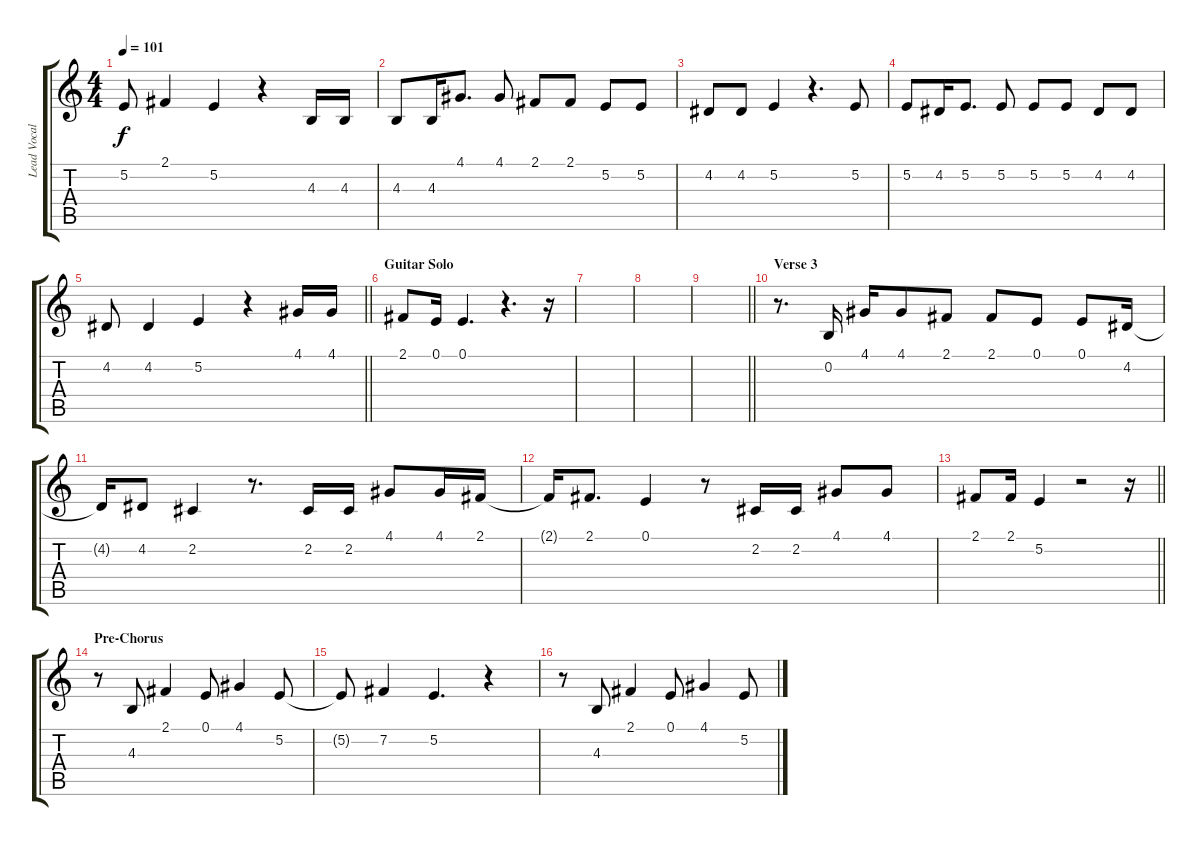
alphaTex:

\track ("Lead Vocal (Tyson)" "Lead Vocal") {instrument tenorsax}
\staff {score tabs}
\tuning (E4 B3 G3 D3 A2 E2) {hide}
\ts (4 4)
\tempo 101
\clef g2
\ks c
5.2.8{dy f} 2.1.4 5.2.4 r.4 4.3.16 4.3.16 |
4.3.8 4.3.16 4.1.8{d} 4.1.8 2.1.8 2.1.8 5.2.8 5.2.8 |
4.2.8 4.2.8 5.2.4 r.4{d} 5.2.8 |
5.2.8 4.2.16 5.2.8{d} 5.2.8 5.2.8 5.2.8 4.2.8 4.2.8 |
\barLineRight lightlight
4.2.8 4.2.4 5.2.4 r.4 4.1.16 4.1.16 |
\section ("" "Guitar Solo")
2.1.8 0.1.16 0.1.4{d} r.4{d} r.16 |
|
|
\barLineRight lightlight
|
\section ("" "Verse 3")
r.8{d} 0.2.16 4.1.16 4.1.8 2.1.8 2.1.8 0.1.8 0.1.8 4.2.16 |
4.2{t}.16 4.2.8 2.2.4 r.8{d} 2.2.16 2.2.16 4.1.8 4.1.16 2.1.16 |
2.1{t}.16 2.1.8{d} 0.1.4 r.8 2.2.16 2.2.16 4.1.8 4.1.8 |
\barLineRight lightlight
2.1.8 2.1.16 5.2.4 r.2 r.16 |
\section ("" "Pre-Chorus")
r.8 4.3.8 2.1.4 0.1.8 4.1.4 5.2.8 |
5.2{t}.8 7.2.4 5.2.4{d} r.4 |
r.8 4.3.8 2.1.4 0.1.8 4.1.4 5.2.8
